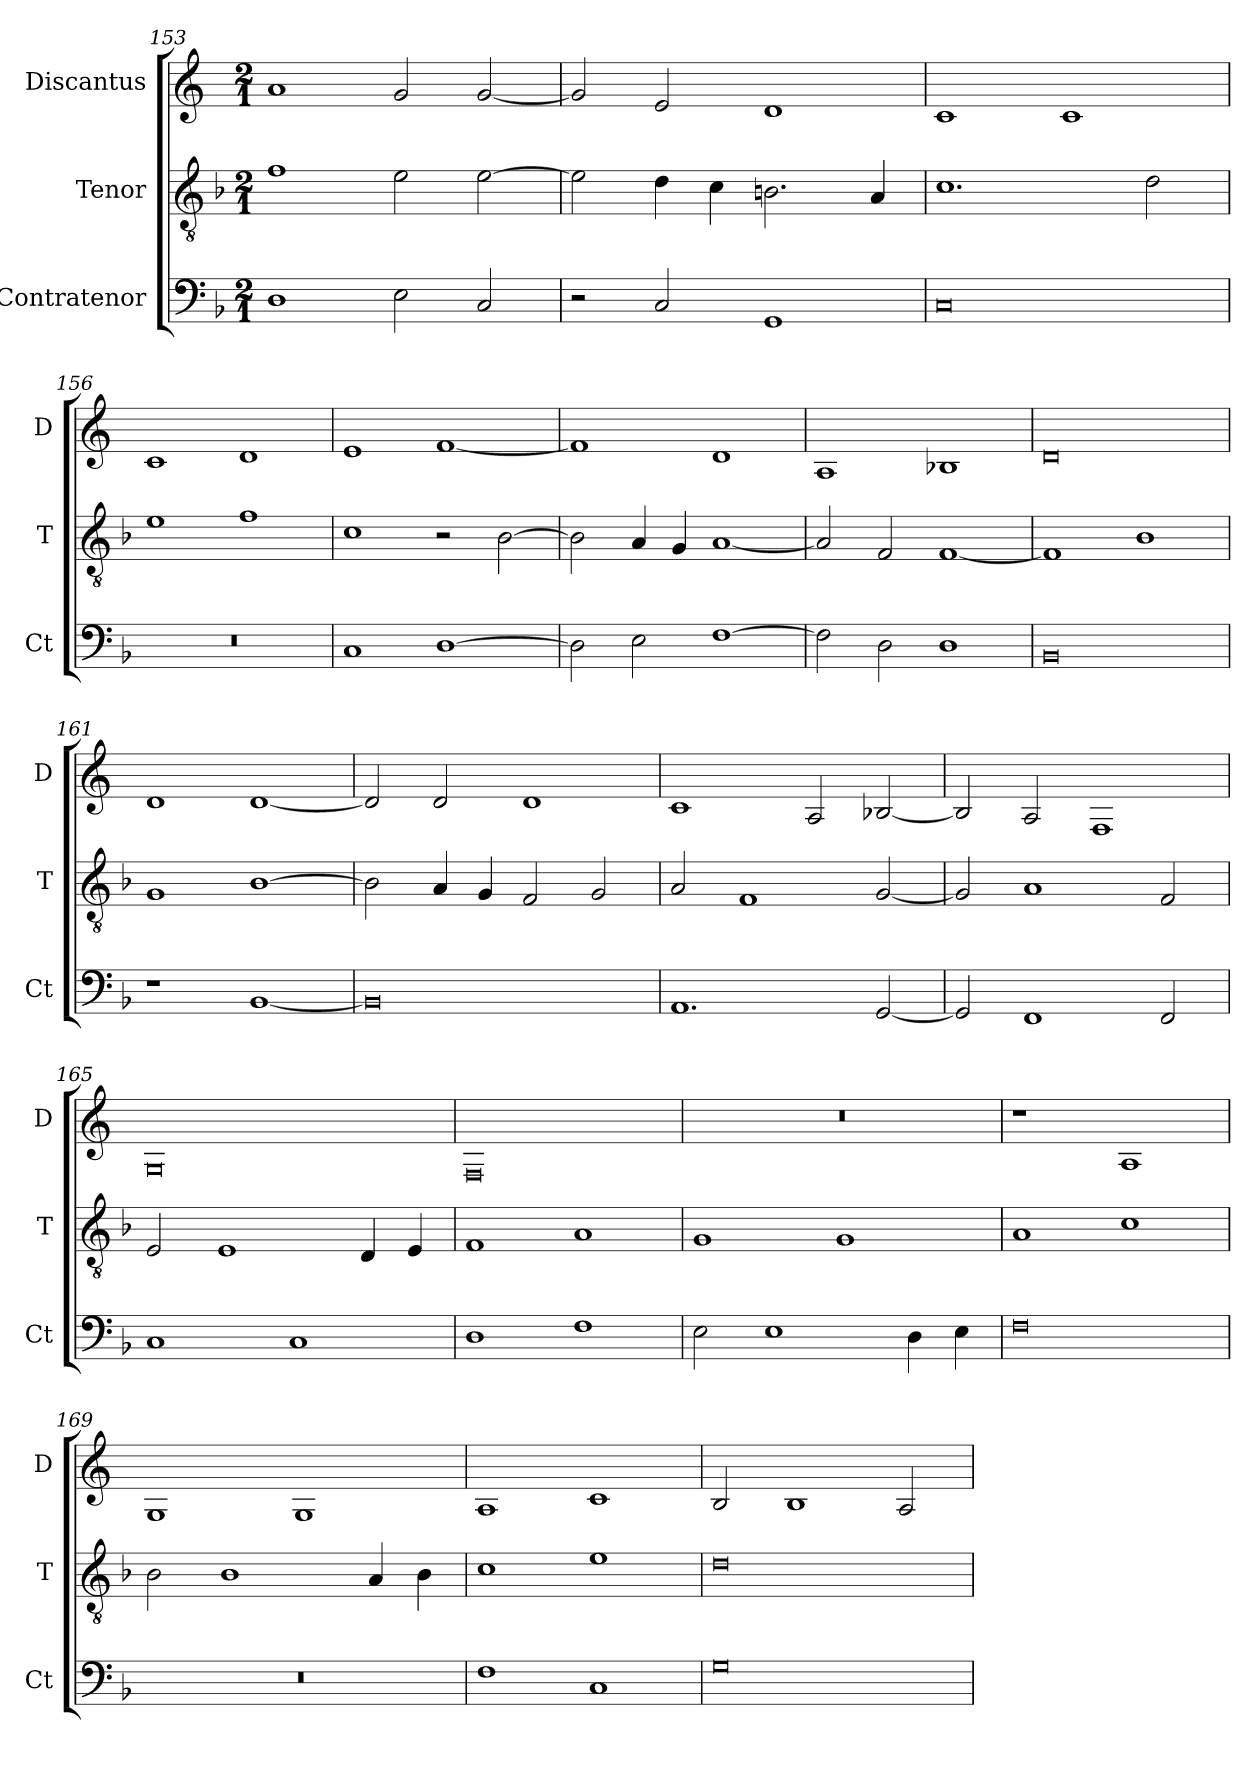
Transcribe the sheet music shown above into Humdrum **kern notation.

**kern	**kern	**kern
*part3	*part2	*part1
*staff3	*staff2	*staff1
*I"Contratenor	*I"Tenor	*I"Discantus
*I'Ct	*I'T	*I'D
*clefF4	*clefGv2	*clefG2
*k[b-]	*k[b-]	*k[]
*M2/1	*M2/1	*M2/1
=153	=153	=153
1D	1f	1a
2E\	2e\	2g/
2C/	[2e\	[2g/
=154	=154	=154
2r	2e\]	2g/]
2C/	4d\	2e/
.	4c\	.
1GG	2.Bn\	1d
.	4A/	.
=155	=155	=155
0C	1.c	1c
.	.	1c
.	2d\	.
=156	=156	=156
0r	1e	1c
.	1f	1d
=157	=157	=157
1C	1c	1e
[1D	2r	[1f
.	[2B-\	.
=158	=158	=158
2D\]	2B-\]	1f]
2E\	4A/	.
.	4G/	.
[1F	[1A	1d
=159	=159	=159
2F\]	2A/]	1A
2D\	2F/	.
1D	[1F	1B-X
=160	=160	=160
0BB-	1F]	0d
.	1B-	.
=161	=161	=161
1r	1G	1d
[1BB-	[1B-	[1d
=162	=162	=162
0BB-]	2B-\]	2d/]
.	4A/	2d/
.	4G/	.
.	2F/	1d
.	2G/	.
=163	=163	=163
1.AA	2A/	1c
.	1F	.
.	.	2A/
[2GG/	[2G/	[2B-X/
=164	=164	=164
2GG/]	2G/]	2B-/]
1FF	1A	2A/
.	.	1F
2FF/	2F/	.
=165	=165	=165
1C	2E/	0G
.	1E	.
1C	.	.
.	4D/	.
.	4E/	.
=166	=166	=166
1D	1F	0F
1F	1A	.
=167	=167	=167
2E\	1G	0r
1E	.	.
.	1G	.
4D\	.	.
4E\	.	.
=168	=168	=168
0F	1A	1r
.	1c	1A
=169	=169	=169
0r	2B-\	1G
.	1B-	.
.	.	1G
.	4A/	.
.	4B-\	.
=170	=170	=170
1F	1c	1A
1C	1e	1c
=171	=171	=171
0G	0d	2B/
.	.	1B
.	.	2A/
=	=	=
*-	*-	*-
